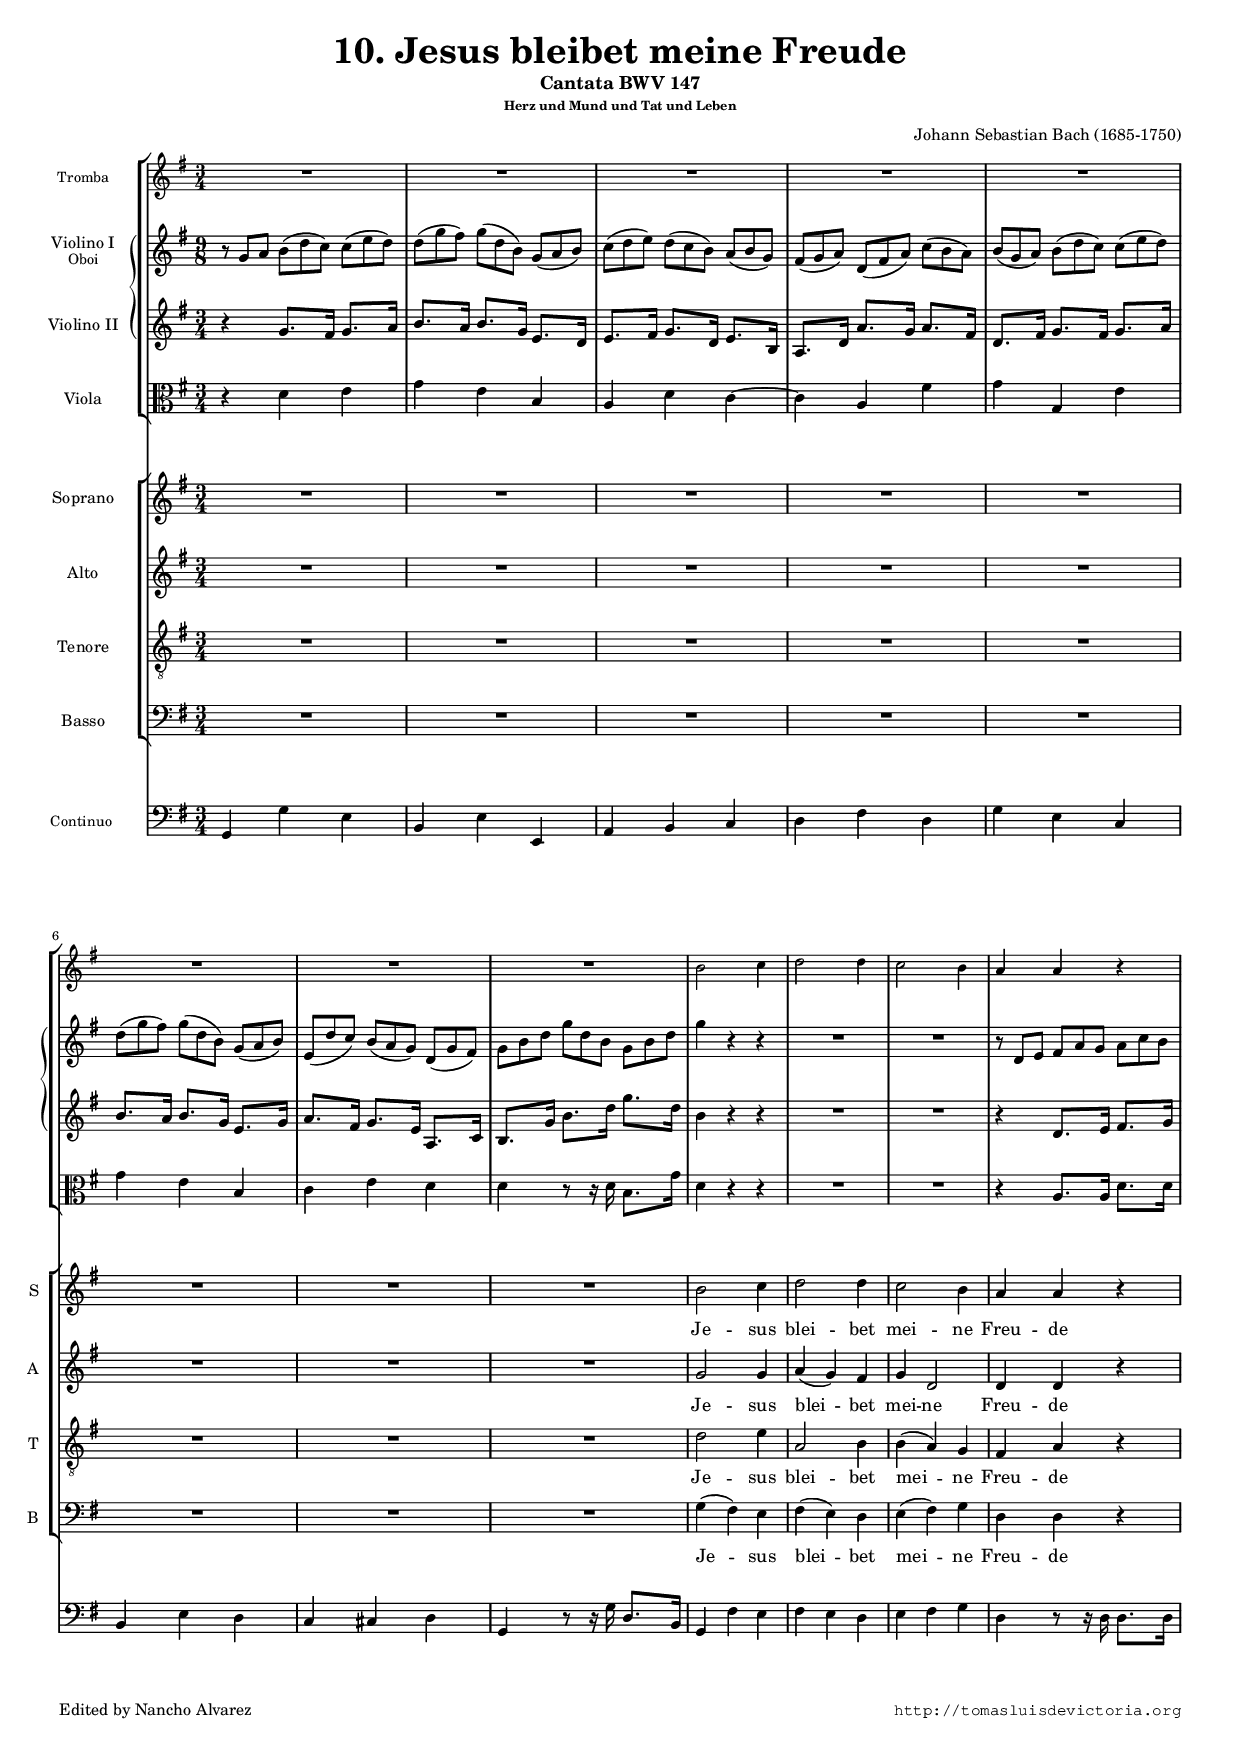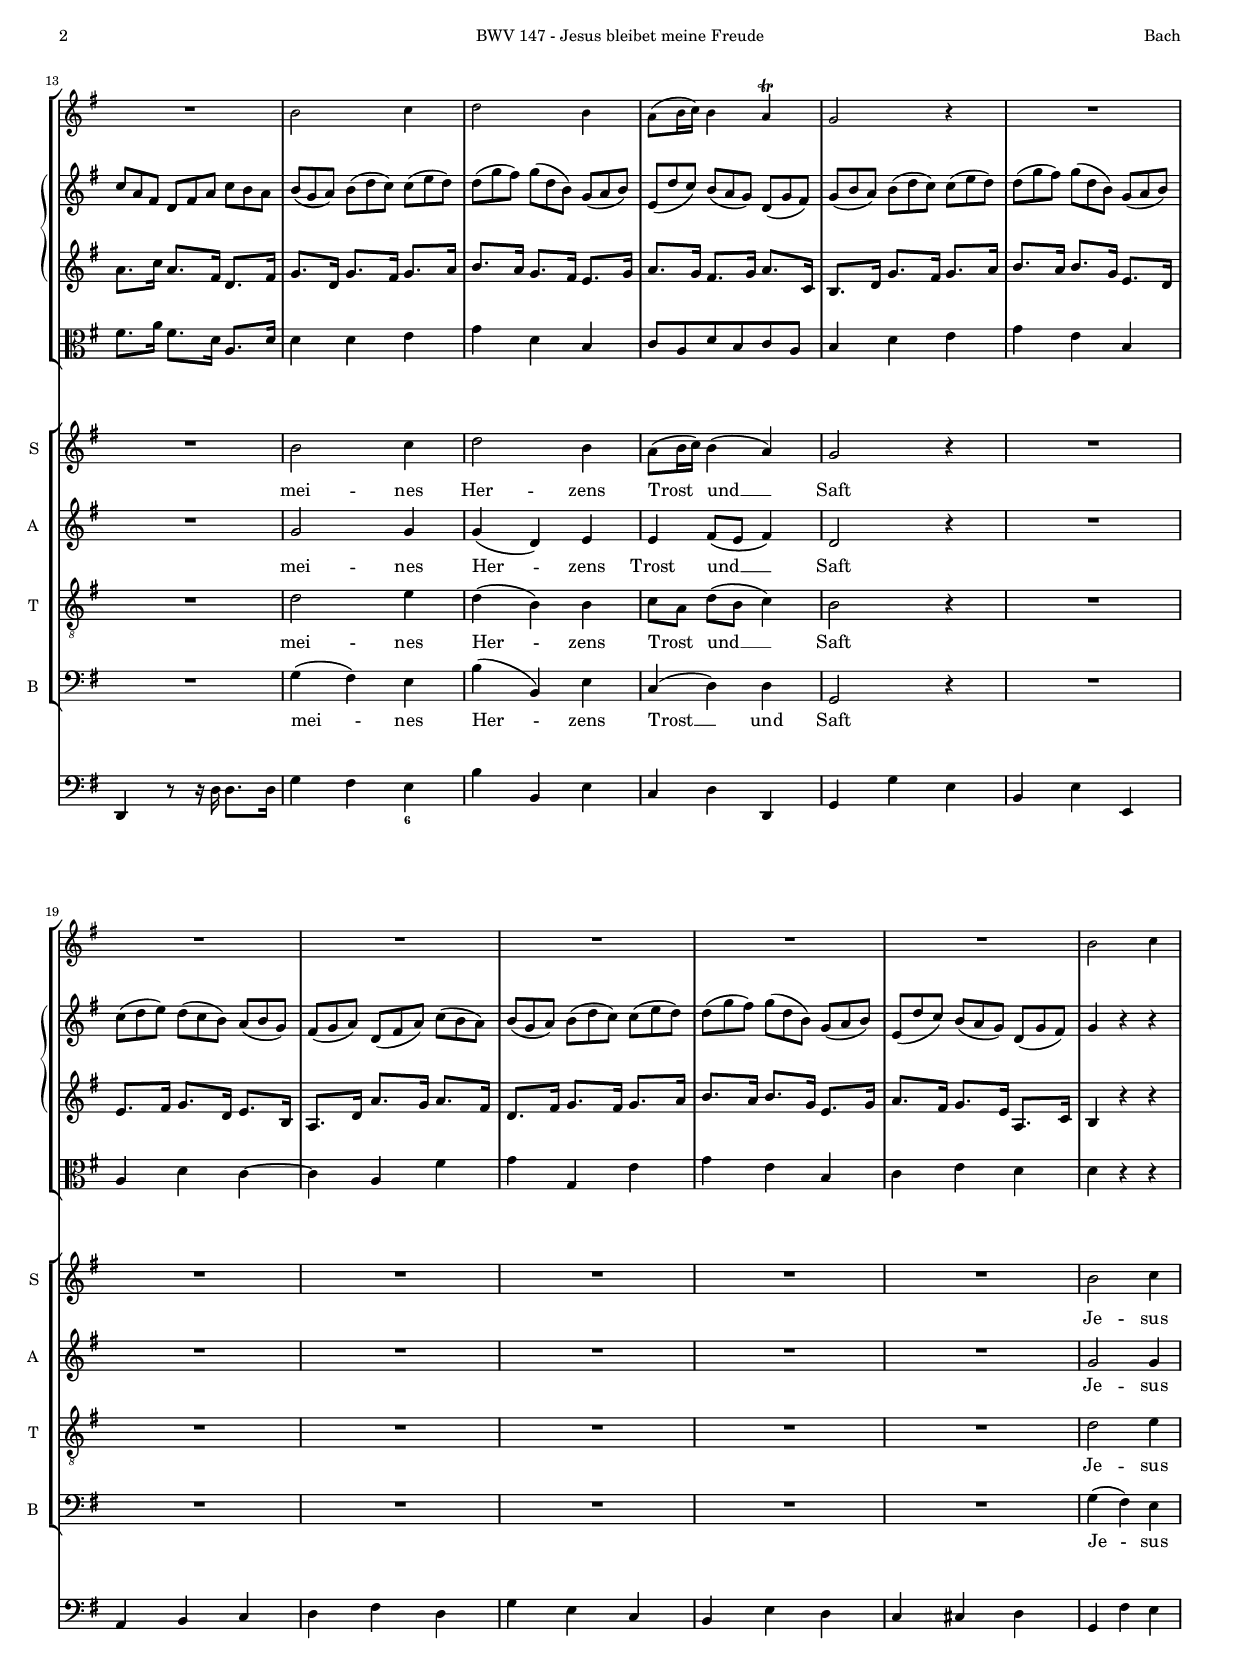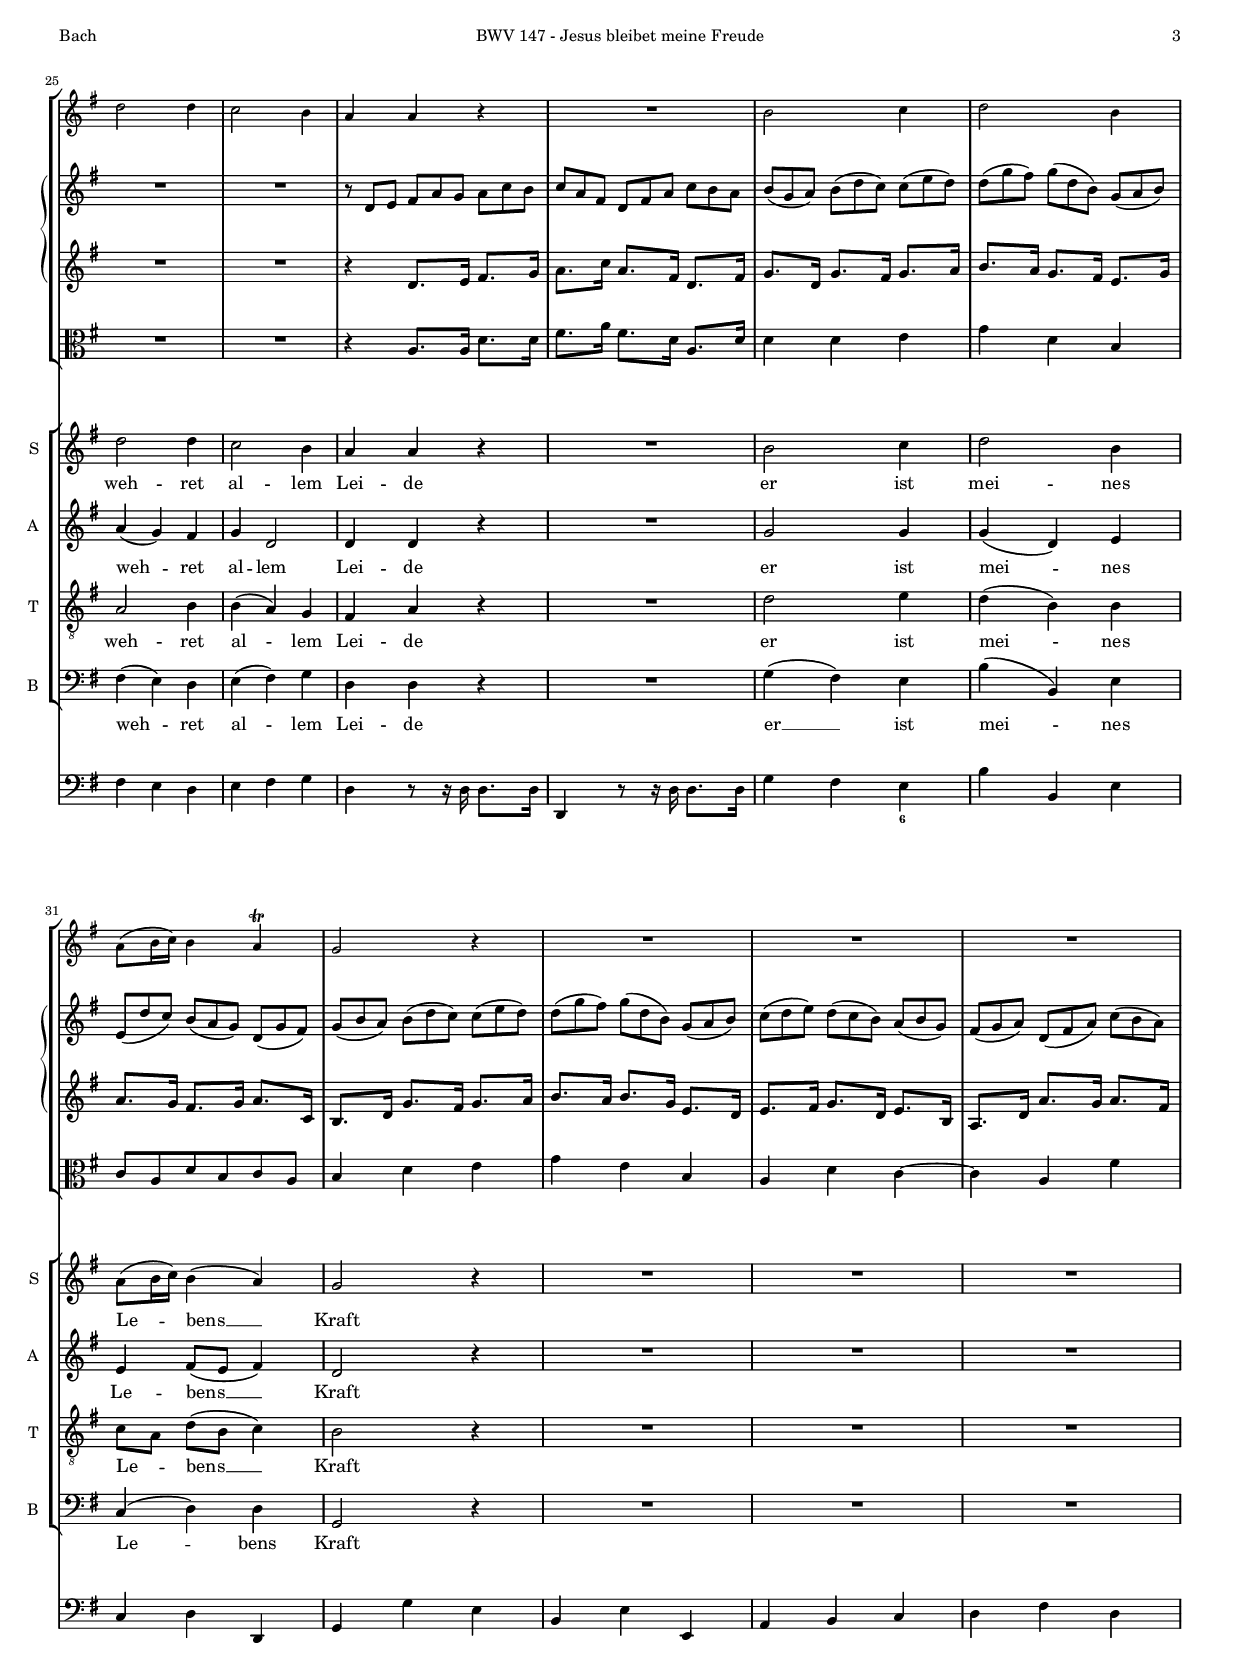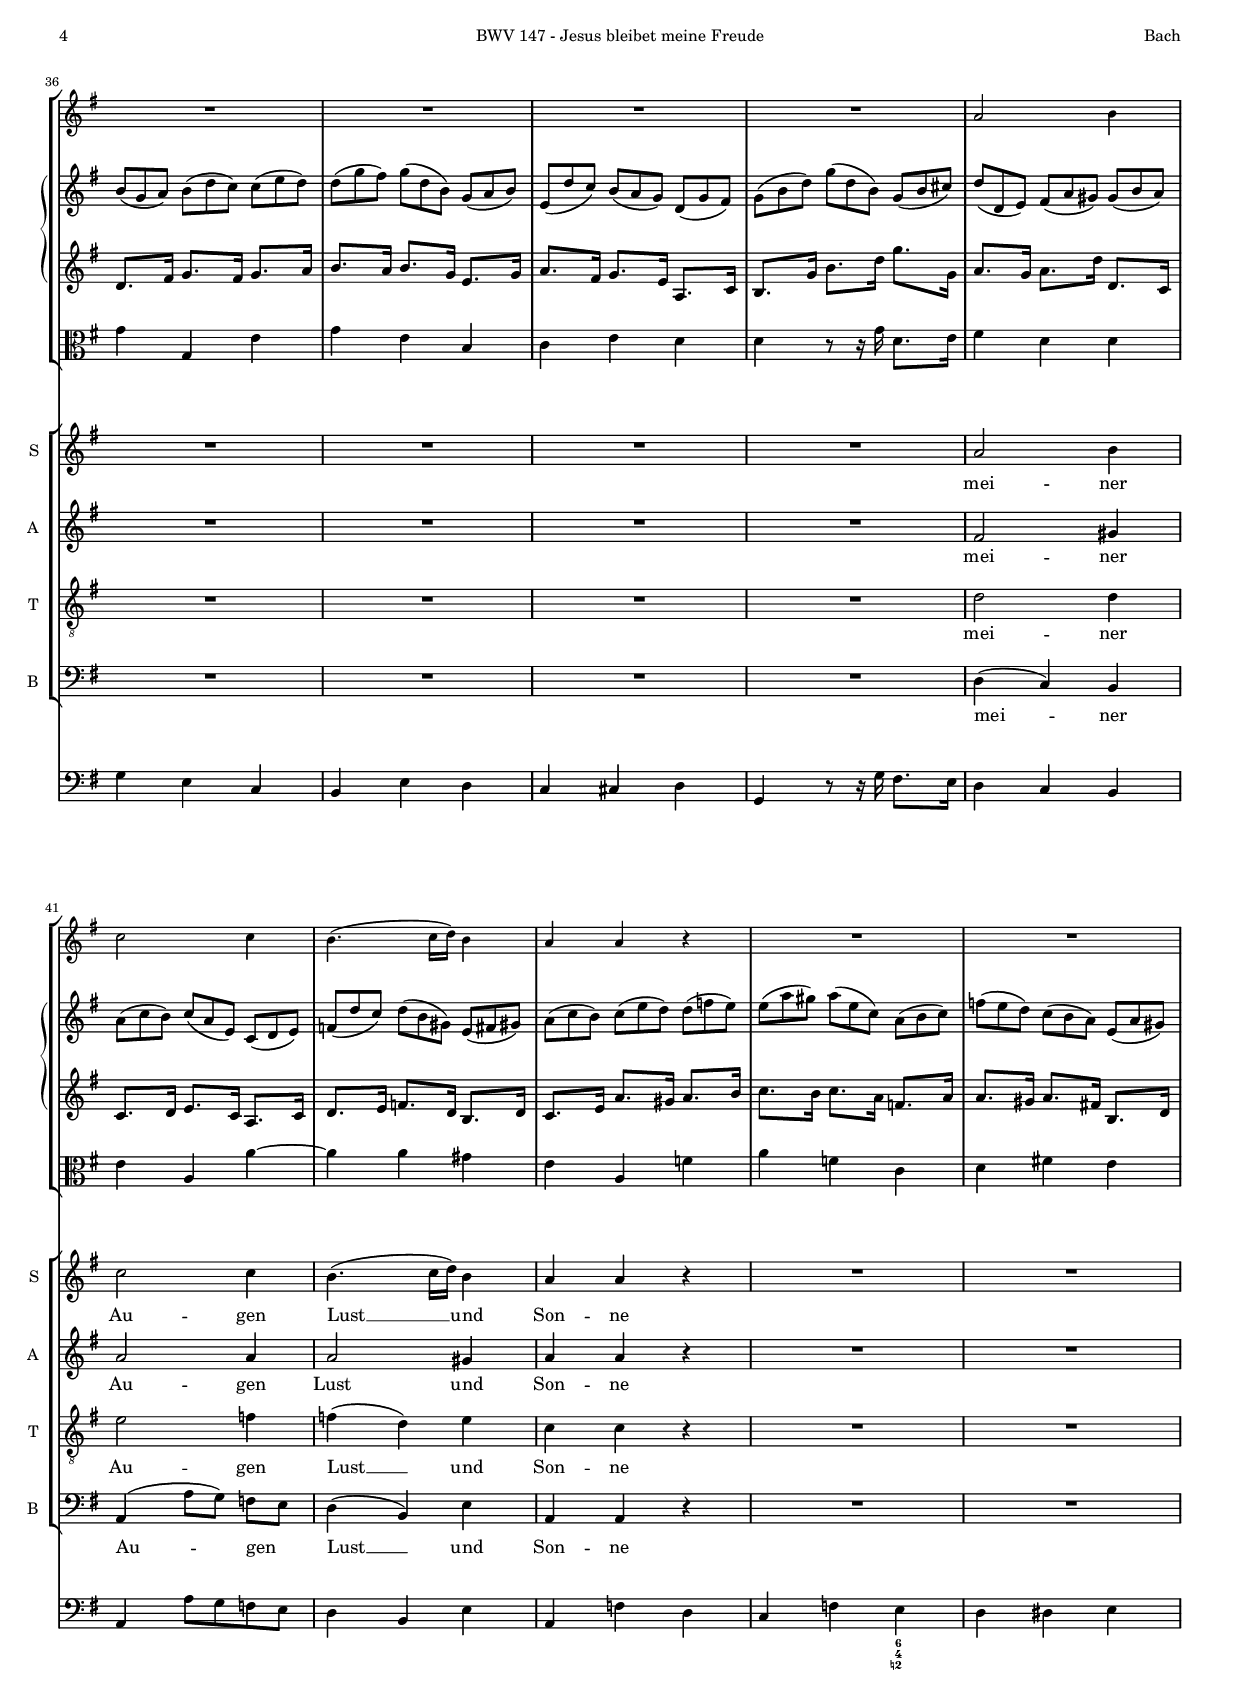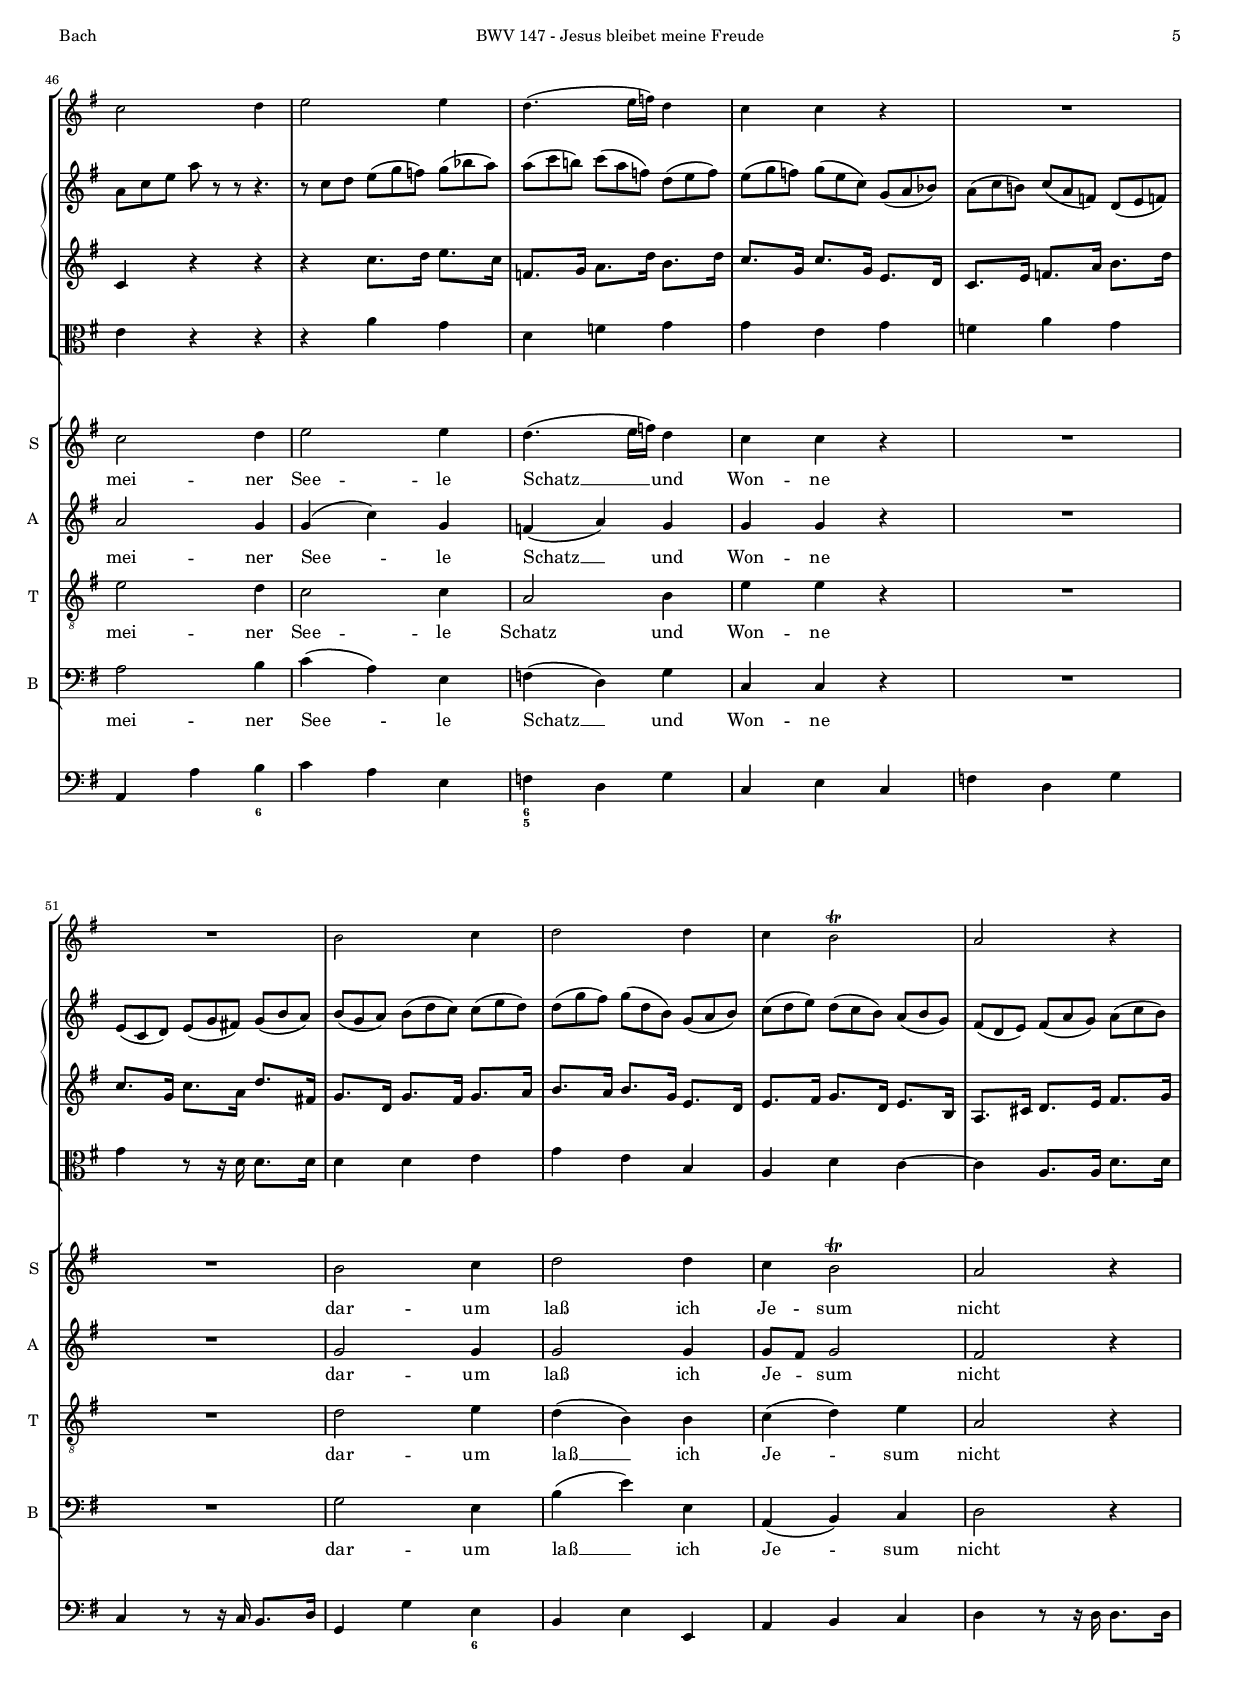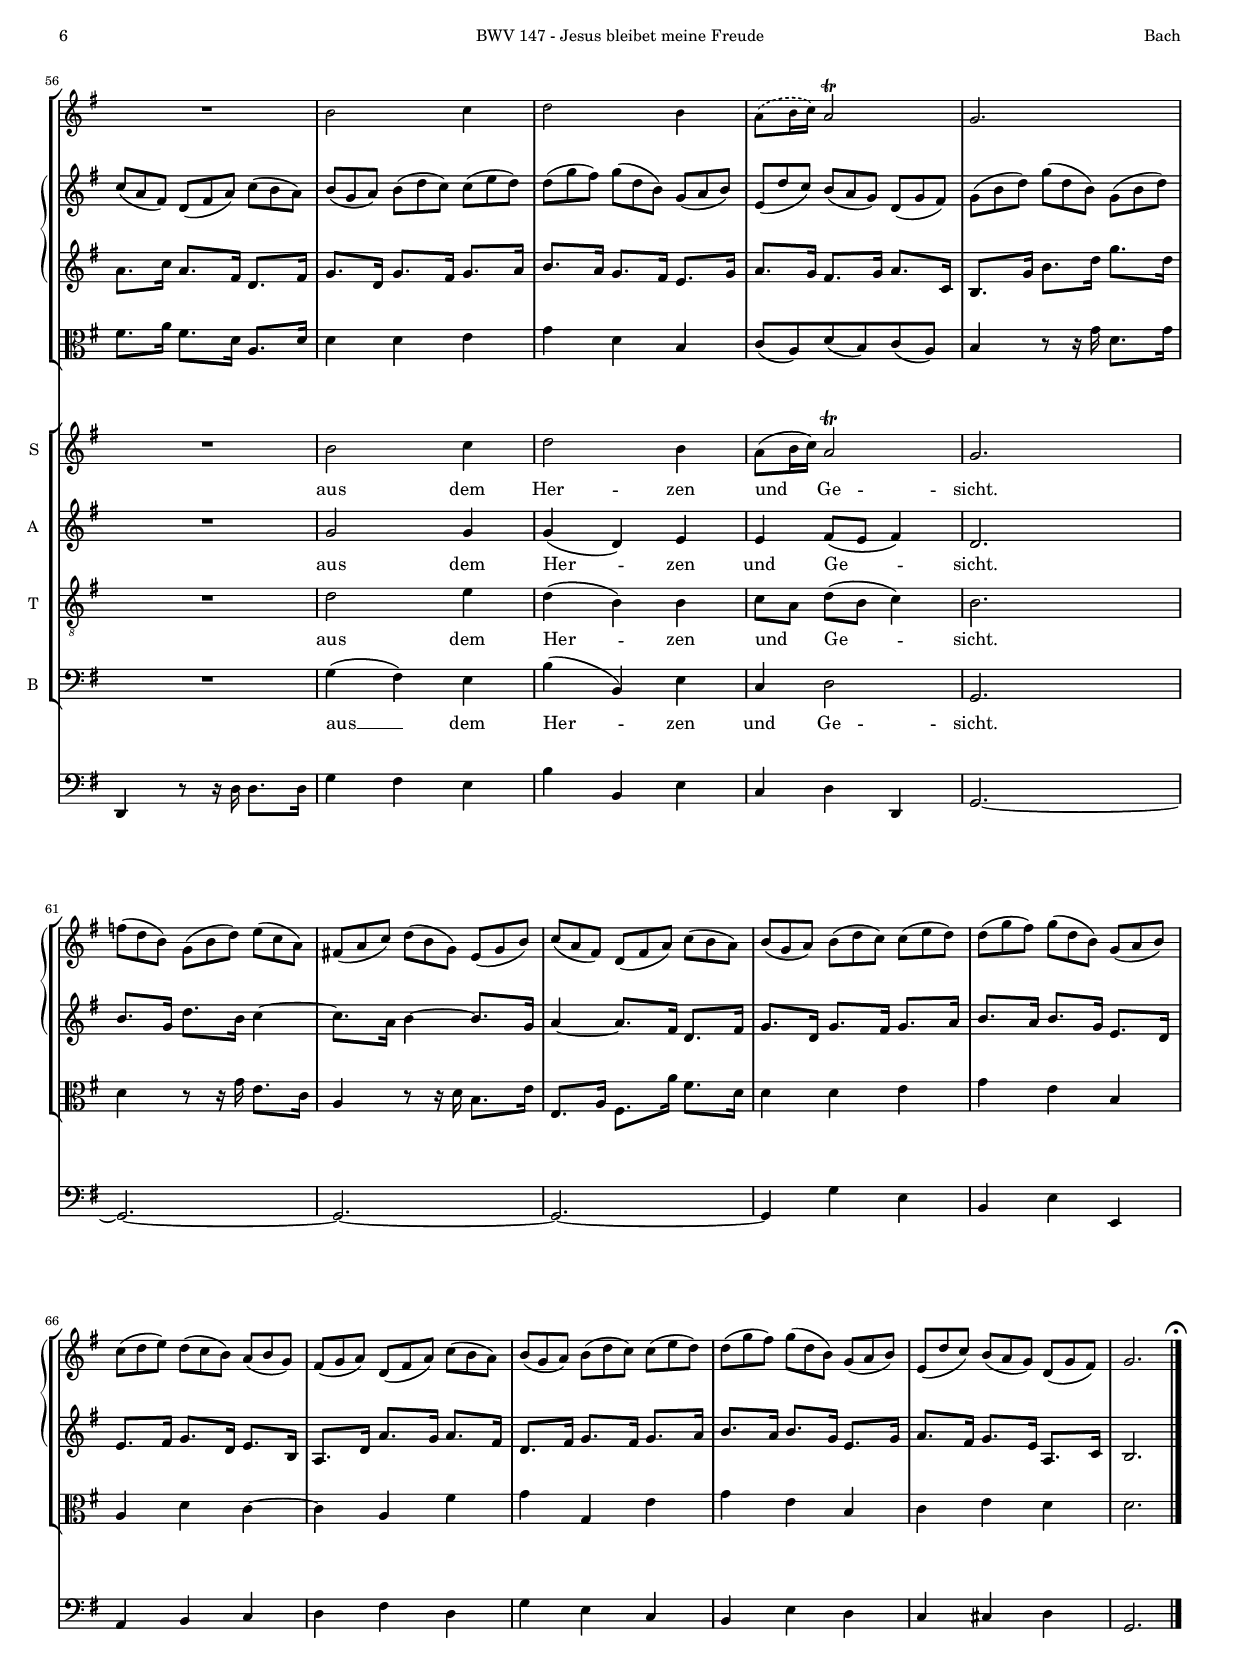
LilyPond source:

\version "2.18.0"

#(set-default-paper-size "a4")
#(set-global-staff-size 14.0)
#(ly:set-option 'point-and-click #f)
%nomobile

italicas=\override LyricText.font-shape = #'italic
rectas=\override LyricText.font-shape = #'upright
ss=\once \set suggestAccidentals = ##t
mtempo={\tempo 4 = 70 }
pfermata=\markup{"(" \musicglyph #"scripts.ufermata" ")"}
showMultiRests = { \set Staff.keepAliveInterfaces = #'( rhythmic-grob-interface multi-measure-rest-interface lyric-interface stanza-number-interface percent-repeat-interface) }
hideMultiRests = \unset Staff.keepAliveInterfaces
noados=\once \set Staff.aDueText = #""


htitle="BWV 147 - Jesus bleibet meine Freude"
hcomposer="Bach"

\header {
	title=\markup{\fontsize #3 "10. Jesus bleibet meine Freude"}
	subtitle="Cantata BWV 147"
        subsubtitle=\markup{\smaller \raise #.5 "Herz und Mund und Tat und Leben" \vspace #1 }
        composer="Johann Sebastian Bach (1685-1750)"
        pdfauthor=\composer
       %opus="(-)"
	%poet=\markup{"BWV 243"}
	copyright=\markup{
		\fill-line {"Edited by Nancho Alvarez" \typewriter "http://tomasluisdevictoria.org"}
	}
%	tagline=""
}

%\markup{\score{{\voiceOne \stopStaff \small b'8. b'16 s2^\markup{"="} \tupletUp \times 2/3{b'4 b'8}} \layout{\context {\Score \override TimeSignature.stencil = ##f \override Clef.stencil = ##f  }} }}


global =  {\key g \major \skip 4*3*71 \bar "|."
\mark \markup{\smaller \musicglyph #"scripts.ufermata" }
}

cantus = {
	\set Score.skipBars = ##t
	R2.*8  |
	b'2 c''4 |
	d''2 d''4 |
	c''2 b'4 |
%5
	a' a' r |
	R2. |
	b'2 c''4 |
	d''2 b'4 |
	a'8( b'16 c'') b'4( a') |
%10
	g'2 r4 |
	R2.*6 |
	b'2 c''4 |
	d''2 d''4 |
	c''2 b'4 |
%15
	a' a' r |
	R2. |
	b'2 c''4 |
	d''2 b'4 |
	a'8( b'16 c'') b'4( a') |
%20
	g'2 r4 |
	R2.*7 |
	a'2 b'4 |
	c''2 c''4 |
	b'4.( c''16 d'') b'4 |
%25
	a' a' r |
	R2.*2 |
	c''2 d''4 |
	e''2 e''4 |
	d''4.( e''16 f'') d''4 |
%30
	c'' c'' r |
	R2.*2 |
	b'2 c''4 |
	d''2 d''4 |
	c'' b'2^\trill |
%35
	a' r4 |
	R2. |
	b'2 c''4 |
	d''2 b'4 |
	a'8( b'16 c'') a'2^\trill |
%40
	g'2. |
	R2.*11

}



altus = {
	R2.*8|
	g'2 g'4 |
	a'( g') fis' |
	g' d'2 |
%5
	d'4 d' r |
	R2. |
	g'2 g'4 |
	g'( d') e' |
	e' fis'8( e' fis'4) |
%10
	d'2 r4 |
	R2.*6|
	g'2 g'4 |
	a'( g') fis' |
	g' d'2 |
%15
	d'4 d' r |
	R2. |
	g'2 g'4 |
	g'( d') e' |
	e' fis'8( e' fis'4) |
%20
	d'2 r4 |
	R2.*7 |
	fis'2 gis'4 |
	a'2 a'4 |
	a'2 gis'4 |
%25
	a' a' r |
	R2.*2 |
	a'2 g'4 |
	g'( c'') g' |
	f'( a') g' |
%30
	g' g' r |
	R2.*2 |
	g'2 g'4 |
	g'2 g'4 |
	g'8 fis' g'2 |
%35
	fis' r4 |
	R2. |
	g'2 g'4 |
	g'( d') e' |
	e' fis'8( e' fis'4) |
%40
	d'2. |
	R2.*11
}



tenor = {
	R2.*8 |
	d'2 e'4 |
	a2 b4 |
	b( a) g |
%5
	fis a r |
	R2. |
	d'2 e'4 |
	d'( b) b |
	 c'8[ a]  d'[( b] c'4) |
%10
	b2 r4 |
	R2.*6 |
	d'2 e'4 |
	a2 b4 |
	b( a) g |
%15
	fis a r |
	R2. |
	d'2 e'4 |
	d'( b) b |
	 c'8[ a]  d'[( b] c'4) |
%20
	b2 r4 |
	R2.*7|
	d'2 d'4 |
	e'2 f'4 |
	f'( d') e' |
%25
	c' c' r |
	R2.*2 |
	e'2 d'4 |
	c'2 c'4 |
	a2 b4 |
%30
	e' e' r |
	R2.*2 |
	d'2 e'4 |
	d'( b) b |
	c'( d') e' |
%35
	a2 r4 |
	R2. |
	d'2 e'4 |
	d'( b) b |
	 c'8[ a]  d'[( b] c'4) |
%40
	b2. |
	R2.*11
}



bassus =  {
	R2.*8 |
	g4( fis) e |
	fis( e) d |
	e( fis) g |
%5
	d d r |
	R2. |
	g4( fis) e |
	b( b,) e |
	c( d) d |
%10
	g,2 r4 |
	R2.*6 |
	g4( fis) e |
	fis( e) d |
	e( fis) g |
%15
	d d r |
	R2. |
	g4( fis) e |
	b( b,) e |
	c( d) d |
%20
	g,2 r4 |
	R2.*7 |
	d4( c) b, |
	a,( a8[ g]) f[ e] |
	d4( b,) e |
%25
	a, a, r |
	R2.*2 |
	a2 b4 |
	c'( a) e |
	f( d) g |
%30
	c c r |
	R2.*2 |
	g2 e4 |
	b( e') e |
	a,( b,) c |
%35
	d2 r4 |
	R2. |
	g4( fis) e |
	b( b,) e |
	c d2 |
%40
	g,2. |
	R2.*11
}



textocantus=\lyricmode {
Je -- sus blei -- bet mei -- ne Freu -- de
mei -- nes Her -- zens Trost und __ Saft
Je -- sus weh -- ret al -- lem Lei -- de
er ist mei -- nes Le -- bens __ Kraft
mei -- ner Au -- gen Lust __ und Son -- ne
mei -- ner See -- le Schatz __ und Won -- ne
dar -- um laß ich Je -- sum nicht % lass'
aus dem Her -- zen und Ge -- sicht.
}


textoaltus=\lyricmode {
Je -- sus blei -- bet mei -- ne Freu -- de
mei -- nes Her -- zens Trost  und __ Saft
Je -- sus weh -- ret al -- lem Lei -- de
er ist mei -- nes Le -- bens __ Kraft
mei -- ner Au -- gen Lust  und Son -- ne
mei -- ner See -- le Schatz __ und Won -- ne
dar -- um laß ich Je -- _ sum nicht
aus dem Her -- zen und  Ge -- sicht.
}


textotenor=\lyricmode {
Je -- sus blei -- bet mei -- ne Freu -- de
mei -- nes Her -- zens Trost _ und __ Saft
Je -- sus weh -- ret al -- lem Lei -- de
er ist mei -- nes Le -- _ bens __ Kraft
mei -- ner Au -- gen Lust __ und Son -- ne
mei -- ner See -- le Schatz und Won -- ne
dar -- um laß __ ich Je -- sum nicht
aus dem Her -- zen und _ Ge -- sicht.
}


textobassus=\lyricmode { 
Je -- sus blei -- bet mei -- ne Freu -- de
mei -- nes Her -- zens Trost __ und Saft
Je -- sus weh -- ret al -- lem Lei -- de
er __ ist mei -- nes Le -- bens  Kraft
mei -- ner Au -- gen _ Lust __ und Son -- ne
mei -- ner See -- le Schatz __ und Won -- ne
dar -- um laß __ ich Je -- sum nicht
aus __ dem Her -- zen und Ge -- sicht.
}

tromba = {
	R2.*8  |
	b'2 c''4 |
	d''2 d''4 |
	c''2 b'4 |
%5
	a' a' r |
	R2. |
	b'2 c''4 |
	d''2 b'4 |
	a'8( b'16 c'') b'4 a'^\trill |
%10
	g'2 r4 |
	R2.*6 |
	b'2 c''4 |
	d''2 d''4 |
	c''2 b'4 |
%15
	a' a' r |
	R2. |
	b'2 c''4 |
	d''2 b'4 |
	a'8( b'16 c'') b'4 a'^\trill |
%20
	g'2 r4 |
	R2.*7 |
	a'2 b'4 |
	c''2 c''4 |
	b'4.( c''16 d'') b'4 |
%25
	a' a' r |
	R2.*2 |
	c''2 d''4 |
	e''2 e''4 |
	d''4.( e''16 f'') d''4 |
%30
	c'' c'' r |
	R2.*2 |
	b'2 c''4 |
	d''2 d''4 |
	c'' b'2^\trill |
%35
	a' r4 |
	R2. |
	b'2 c''4 |
	d''2 b'4 |
	\slurDashed
	a'8( b'16 c'') a'2^\trill |
%40
	g'2. |
	R2.*11

}

violinuno = \relative c'' {
  r8*2/3 g a b( d c) c( e d)
  d( g fis) g( d b) g( a b)
  c( d e) d( c b) a( b g)
  fis( g a) d,( fis a) c( b a)
  b( g a) b( d c) c( e d)
  d( g fis) g( d b) g( a b)
  e,( d' c) b( a g) d( g fis)
  g b d g d b g b d
  g4 r r
  R1*3/4*2
  r8*2/3 d, e fis a g a c b
  c a fis d fis a c b a
  b( g a) b( d c) c( e d)
  d( g fis) g( d b) g( a b)
  e,( d' c) b( a g) d( g fis)
  g( b a) b( d c) c( e d)
  d( g fis) g( d b) g( a b)
  c( d e) d( c b) a( b g)
  fis( g a) d,( fis a) c( b a)
  b( g a) b( d c) c( e d)
  d( g fis) g( d b) g( a b)
  e,( d' c) b( a g) d( g fis)
  g4 r r % sol pequeño
  R1*3/4*2
  r8*2/3 d e fis a g a c b
  c a fis d fis a c b a
  b( g a) b( d c) c( e d)
  d( g fis) g( d b) g( a b)
  e,( d' c) b( a g) d( g fis)
  g( b a) b( d c) c( e d)
  d( g fis) g( d b) g( a b)
  c( d e) d( c b) a( b g)
  fis( g a) d,( fis a) c( b a)
  b( g a) b( d c) c( e d)
  d( g fis) g( d b) g( a b)
  e,( d' c) b( a g) d( g fis)
  g( b d) g( d b) g( b cis)
  d( d, e) fis( a gis) gis( b a)
  a( c b) c( a e) c( d e)
  f( d' c) d( b gis) e( fis gis!)
  a( c b) c( e d) d( f e)
  e( a gis) a( e c) a( b c)
  f( e d) c( b a) e( a gis)
  a c e a r r r4.*2/3
  r8*2/3 c, d e( g f) g( bes a)
  a( c b!) c( a f) d( e f)
  e( g f) g( e c) g( a bes)
  a( c b!) c( a f) d( e f!)
  e( c d) e( g fis!) g( b a)
  b( g a) b( d c) c( e d) 
  d( g fis) g( d b) g( a b)
  c( d e) d( c b) a( b g)
  fis( d e) fis( a g) a( c b)
  c( a fis) d( fis a) c( b a)
  b( g a) b( d c) c( e d)
  d( g fis) g( d b) g( a b)
  e,( d' c) b( a g) d( g fis)
  g( b d) g( d b) g( b d)
  f( d b) g( b d) e( c a)
  fis!( a c) d( b g) e( g b)
  c( a fis) d( fis a) c( b a)
  b( g a) b( d c) c( e d)
  d( g fis) g( d b) g( a b)
  c( d e) d( c b) a( b g)
  fis( g a) d,( fis a) c( b a)
  b( g a) b( d c) c( e d)
  d( g fis) g( d b) g( a b)
  e,( d' c) b( a g) d( g fis)
  g2.
}

violindos=\relative c''{
  r4 g8. fis16 g8. a16
  b8. a16 b8. g16 e8. d16
  e8. fis16 g8. d16 e8. b16
  a8. d16 a'8. g16 a8. fis16
  d8. fis16 g8. fis16 g8. a16
  b8. a16 b8. g16 e8. g16 
  a8. fis16 g8. e16 a,8. c16
  b8. g'16 b8. d16 g8. d16
  b4 r r
  R1*3/4*2
  r4 d,8. e16 fis8. g16
  a8. c16 a8. fis16 d8. fis16
  g8. d16 g8. fis16 g8. a16
  b8. a16 g8. fis16 e8. g16
  a8. g16 fis8. g16 a8. c,16
  b8. d16 g8. fis16 g8. a16
  b8. a16 b8. g16 e8. d16
  e8. fis16 g8. d16 e8. b16
  a8. d16 a'8. g16 a8. fis16
  d8. fis16 g8. fis16 g8. a16
  b8. a16 b8. g16 e8. g16
  a8. fis16 g8. e16 a,8. c16
  b4 r r % nota pequeña
  R1*3/4*2
  r4 d8. e16 fis8. g16
  a8. c16 a8. fis16 d8. fis16
  g8. d16 g8. fis16 g8. a16
  b8. a16 g8. fis16 e8. g16
  a8. g16 fis8. g16 a8. c,16
  b8. d16 g8. fis16 g8. a16
  b8. a16 b8. g16 e8. d16
  e8. fis16 g8. d16 e8. b16
  a8. d16 a'8. g16 a8. fis16
  d8. fis16 g8. fis16 g8. a16
  b8. a16 b8. g16 e8. g16
  a8. fis16 g8. e16 a,8. c16
  b8. g'16 b8. d16 g8. g,16
  a8. g16 a8. d16 d,8. c16
  c8. d16 e8. c16 a8. c16
  d8. e16 f8. d16 b8. d16
  c8. e16 a8. gis16 a8. b16
  c8. b16 c8. a16 f8. a16
  a8. gis16 a8. fis!16 b,8. d16
  c4 r r
  r c'8. d16 e8. c16
  f,8. g16 a8. d16 b8. d16
  c8. g16 c8. g16 e8. d16
  c8. e16 f8. a16 b8. d16
  c8. g16 c8. a16 d8. fis,!16
  g8. d16 g8. fis16 g8. a16
  b8. a16 b8. g16 e8. d16
  e8. fis16 g8. d16 e8. b16
  a8. cis16 d8. e16 fis8. g16
  a8. c16 a8. fis16 d8. fis16
  g8. d16 g8. fis16 g8. a16
  b8. a16 g8. fis16 e8. g16
  a8. g16 fis8. g16 a8. c,16
  b8. g'16 b8. d16 g8. d16
  b8. g16 d'8. b16 c4 ~
  c8. a16 b4 ~ b8. g16
  a4 ~ a8. fis16 d8. fis16
  g8. d16 g8. fis16 g8. a16
  b8. a16 b8. g16 e8. d16
  e8. fis16 g8. d16 e8. b16
  a8. d16 a'8. g16 a8. fis16
  d8. fis16 g8. fis16 g8. a16
  b8. a16 b8. g16 e8. g16
  a8. fis16 g8. e16 a,8. c16
  b2.
}

viola=\relative c'{
  r4 d e
  g e b
  a d c ~
  c a fis'
  g g, e'
  g e b
  c e d
  d r8 r16 d b8. g'16
  d4 r r
  R1*3/4*2
  r4 a8. a16 d8. d16
  fis8. a16 fis8. d16 a8. d16
  d4 d e
  g d b
  c8 a d b c a
  b4 d e
  g4 e b
  a d c ~
  c a fis'
  g g, e'
  g e b
  c e d
  d4 r r
  R1*3/4*2
  r4 a8. a16 d8. d16
  fis8. a16 fis8. d16 a8. d16
  d4 d e
  g d b
  c8 a d b c a
  b4 d e
  g e b
  a d c ~
  c a fis'
  g g, e'
  g e b
  c e d
  d r8 r16 g d8. e16
  fis4 d d
  e a, a' ~
  a a gis
  e a, f'
  a f c
  d fis! e
  e r r
  r a g
  d f g
  g e g
  f a g
  g r8 r16 d d8. d16
  d4 d e
  g e b
  a d c ~
  c a8. a16 d8. d16
  fis8. a16 fis8. d16 a8. d16
  d4 d e
  g d b
  c8( a) d( b) c( a)
  b4 r8 r16 g' d8. g16
  d4 r8 r16 g e8. c16
  a4 r8 r16 d b8. e16
  e,8. a16 fis8. a'16 fis8. d16
  d4 d e
  g4 e b
  a d c ~
  c a fis'
  g g, e'
  g e b
  c e d
  d2.
}

cello=\relative c{
  g4 g' e b e e,
  a b c
  d fis d 
  g e c
  b e d
  c cis d
  g, r8 r16 g' d8. b16
  g4 fis' e
  fis e d
  e fis g
  d4 r8 r16 d d8. d16
  d,4 r8 r16 d' d8. d16
  g4 fis e
  b' b, e
  c d d,
  g g' e
  b e e,
  a b c
  d fis d
  g e c
  b e d
  c cis d
  g, fis' e
  fis e d
  e fis g
  d r8 r16 d d8. d16
  d,4 r8 r16 d' d8. d16
  g4 fis e
  b' b, e
  c d d,
  g g' e
  b e e,
  a b c
  d fis d
  g e c
  b e d
  c cis d
  g, r8 r16 g' fis8. e16
  d4 c b
  a a'8 g f e
  d4 b e
  a, f' d
  c f e
  d dis e
  a, a' b
  c a e
  f d g
  c, e c
  f d g
  c, r8 r16 c b8. d16
  g,4 g' e
  b e e,
  a4 b c
  d4 r8 r16 d d8. d16
  d,4 r8 r16 d' d8. d16
  g4 fis e
  b' b, e 
  c d d,
  g2. ~
  g ~
  g ~
  g ~
  g4 g' e
  b e e,
  a b c
  d fis d
  g e c
  b e d
  c cis d
  g,2.
}

cifrado=\figuremode{
s1*3/4*13
s2 <6>4
s1*3/4*14
s2 <6>4
s1*3/4*14
s2 <6 4 2!>4
s1*3/4
s2 <6>4
s1*3/4
<6 5>4 s s
s1*3/4*3
s2 <6>4
s1*3/4*19
}
guia=\relative c''{
  \set autoBeaming = ##t

}




\score {\transpose c' c'{
<<

\new StaffGroup << 
  \set StaffGroup.systemStartDelimiterHierarchy
    = #'(SystemStartBracket a (SystemStartBrace c d ))

  
       \new Staff  \with{ 
      \remove Ambitus_engraver
      fontSize = #-1
      \override StaffSymbol #'staff-space = #(magstep -1)
      }<<\global
	\new Voice="f2" {
	        \time 3/4
		\set Staff.instrumentName=\markup{"Tromba"}
		\clef "treble"
		\tromba }
	>> 
  
        \new Staff <<\global
	\new Voice="vi1" {
		\time 9/8
		\set Staff.timeSignatureFraction=9/8
                \set Staff.instrumentName=\markup{\center-column{"Violino I" \smaller \raise #.8 "Oboi"}}
		\clef "treble"
		\violinuno }
	>> 
	\new Staff <<\global
	\new Voice="vi2" {
		\time 3/4
		\set Staff.instrumentName=\markup{"Violino II"}
		\clef "treble"
		\violindos }
	>>     
    
        \new Staff <<\global
	\new Voice="vi3" {
		\time 3/4
		\set Staff.instrumentName=\markup{"Viola"}
		\clef "alto"
		\viola }
	>> 
>>

\new ChoirStaff<<

        \new Staff <<\global
        \new Voice="v1" {
                \time 3/4
		\set Staff.instrumentName="Soprano"
                \set Staff.shortInstrumentName="S"
                \clef "treble"
                \cantus }
        \new Lyrics \lyricsto "v1" {\textocantus }
        >>

        \new Staff <<\global
        \new Voice="v2" {
                \time 3/4
		\set Staff.instrumentName="Alto"
                \set Staff.shortInstrumentName="A"
                \clef "treble"
                \altus }
        \new Lyrics \lyricsto "v2" {\textoaltus }
        >>
        
        \new Staff <<\global
        \new Voice="v3" {
                \time 3/4
		\set Staff.instrumentName="Tenore"
                \set Staff.shortInstrumentName="T"
                \clef "G_8"
                \tenor }
        \new Lyrics \lyricsto "v3" {\textotenor }
        >>

        \new Staff <<\global
        \new Voice="v4" {
                \time 3/4
		\set Staff.instrumentName="Basso"
                \set Staff.shortInstrumentName="B"
                \clef "bass"
                \bassus }
        \new Lyrics \lyricsto "v4" {\textobassus }
        >>        
>>
        \new Staff <<\global
	\new Voice="cont" {
		\time 3/4
		\set Staff.instrumentName=\markup{\smaller "Continuo "}
		\clef "bass"
		\cello }
	\new FiguredBass {\cifrado }
	>> 

%{
	\new Staff \with{ 
      \remove Ambitus_engraver
      fontSize = #-3
      \override StaffSymbol #'staff-space = #(magstep -4)
      }<<\global
	\new Voice="v6" {
		\time 3/4
		\clef "treble"
		\guia }
	>>
%}

>>

	} % transpose

\layout{ 
	\context {\Lyrics 
		\override VerticalAxisGroup.staff-affinity = #UP
		\override VerticalAxisGroup.nonstaff-relatedstaff-spacing =
			#'((basic-distance . 0) (minimum-distance . 0) (padding . 1))
		\override LyricText.font-size = #1.2
		\override LyricHyphen.minimum-distance = #0.5
	}
	\context {\Score 
		tempoHideNote = ##t
		\override BarNumber.padding = #2 
	}
	\context {\Voice 
		%melismaBusyProperties = #'()
		%autoBeaming = ##f
	}

        \context {\ChoirStaff 
                  \override StaffGrouper.staffgroup-staff-spacing =
                        #'((basic-distance . 15) (minimum-distance . 0) (padding . 1))
                  \override StaffGrouper.staff-staff-spacing =
                        #'((basic-distance . 11) (minimum-distance . 0) (padding . 1))
        }

        \context {\StaffGroup
                  \override StaffGrouper.staffgroup-staff-spacing =
                        #'((basic-distance . 15) (minimum-distance . 0) (padding . 1))
                  \override StaffGrouper.staff-staff-spacing =
                        #'((basic-distance . 11) (minimum-distance . 0) (padding . 1))
        }

	\context {\Staff 
                \RemoveEmptyStaves %notablet
                %\override VerticalAxisGroup.remove-first = ##t
%		\override VerticalAxisGroup.staff-staff-spacing =
%			#'((basic-distance . 10) (minimum-distance . 0) (padding . 1))
		%\consists Ambitus_engraver 
		\override LigatureBracket.padding = #1
	}
}

%\midi { \mtempo }

}


\paper{
	evenHeaderMarkup=\markup  \fill-line { \fromproperty #'page:page-number-string \htitle \hcomposer }
	oddHeaderMarkup= \markup  \fill-line { \on-the-fly #not-first-page \hcomposer \on-the-fly #not-first-page \htitle \on-the-fly #not-first-page \fromproperty #'page:page-number-string }
	%system-count=20
	%page-count = 16
	ragged-last-bottom = ##f
	indent=1.5\cm
	system-system-spacing =
	#'((basic-distance . 22) (minimum-distance . 0) (padding . 5))
	top-system-spacing = % header
	#'((basic-distance . 12) (minimum-distance . 0) (padding . 0))
	last-bottom-spacing = % footer
	#'((basic-distance . 15) (minimum-distance . 0) (padding . 0))
	markup-system-spacing.padding = #1.5
}
